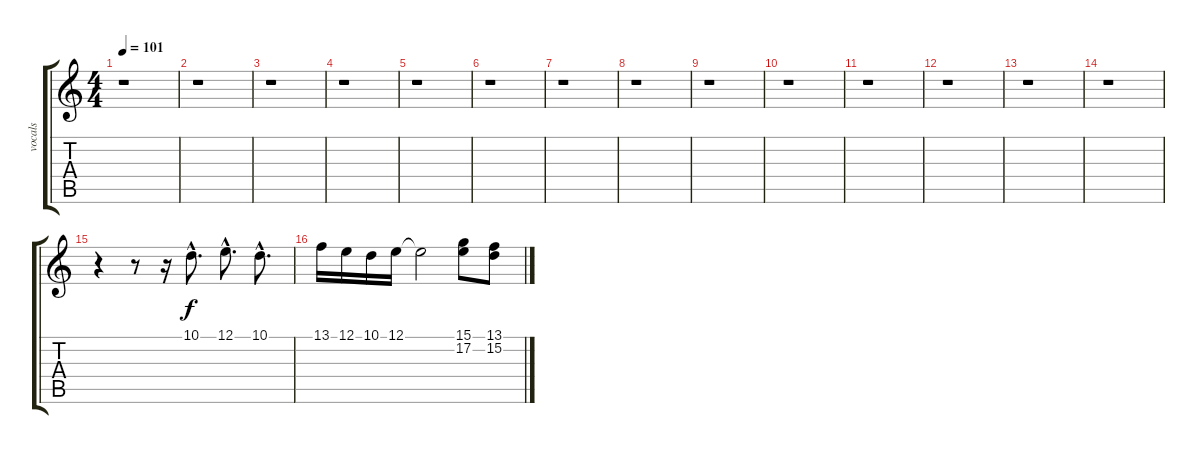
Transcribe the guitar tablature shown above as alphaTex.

\track ("vocals" "vocals") {instrument violin}
\staff {score tabs}
\tuning (E4 B3 G3 D3 A2 E2) {hide}
\ts (4 4)
\tempo 101
\clef g2
\ks c
r.1{dy f} |
r.1 |
r.1 |
r.1 |
r.1 |
r.1 |
r.1 |
r.1 |
r.1 |
r.1 |
r.1 |
r.1 |
r.1 |
r.1 |
r.4 r.8 r.16 10.1{hac}.8{d} 12.1{hac}.8{d} 10.1{hac}.8{d} |
13.1.16 12.1.16 10.1.16 12.1.16 12.1{t}.2 (15.1 17.2).8 (13.1 15.2).8
